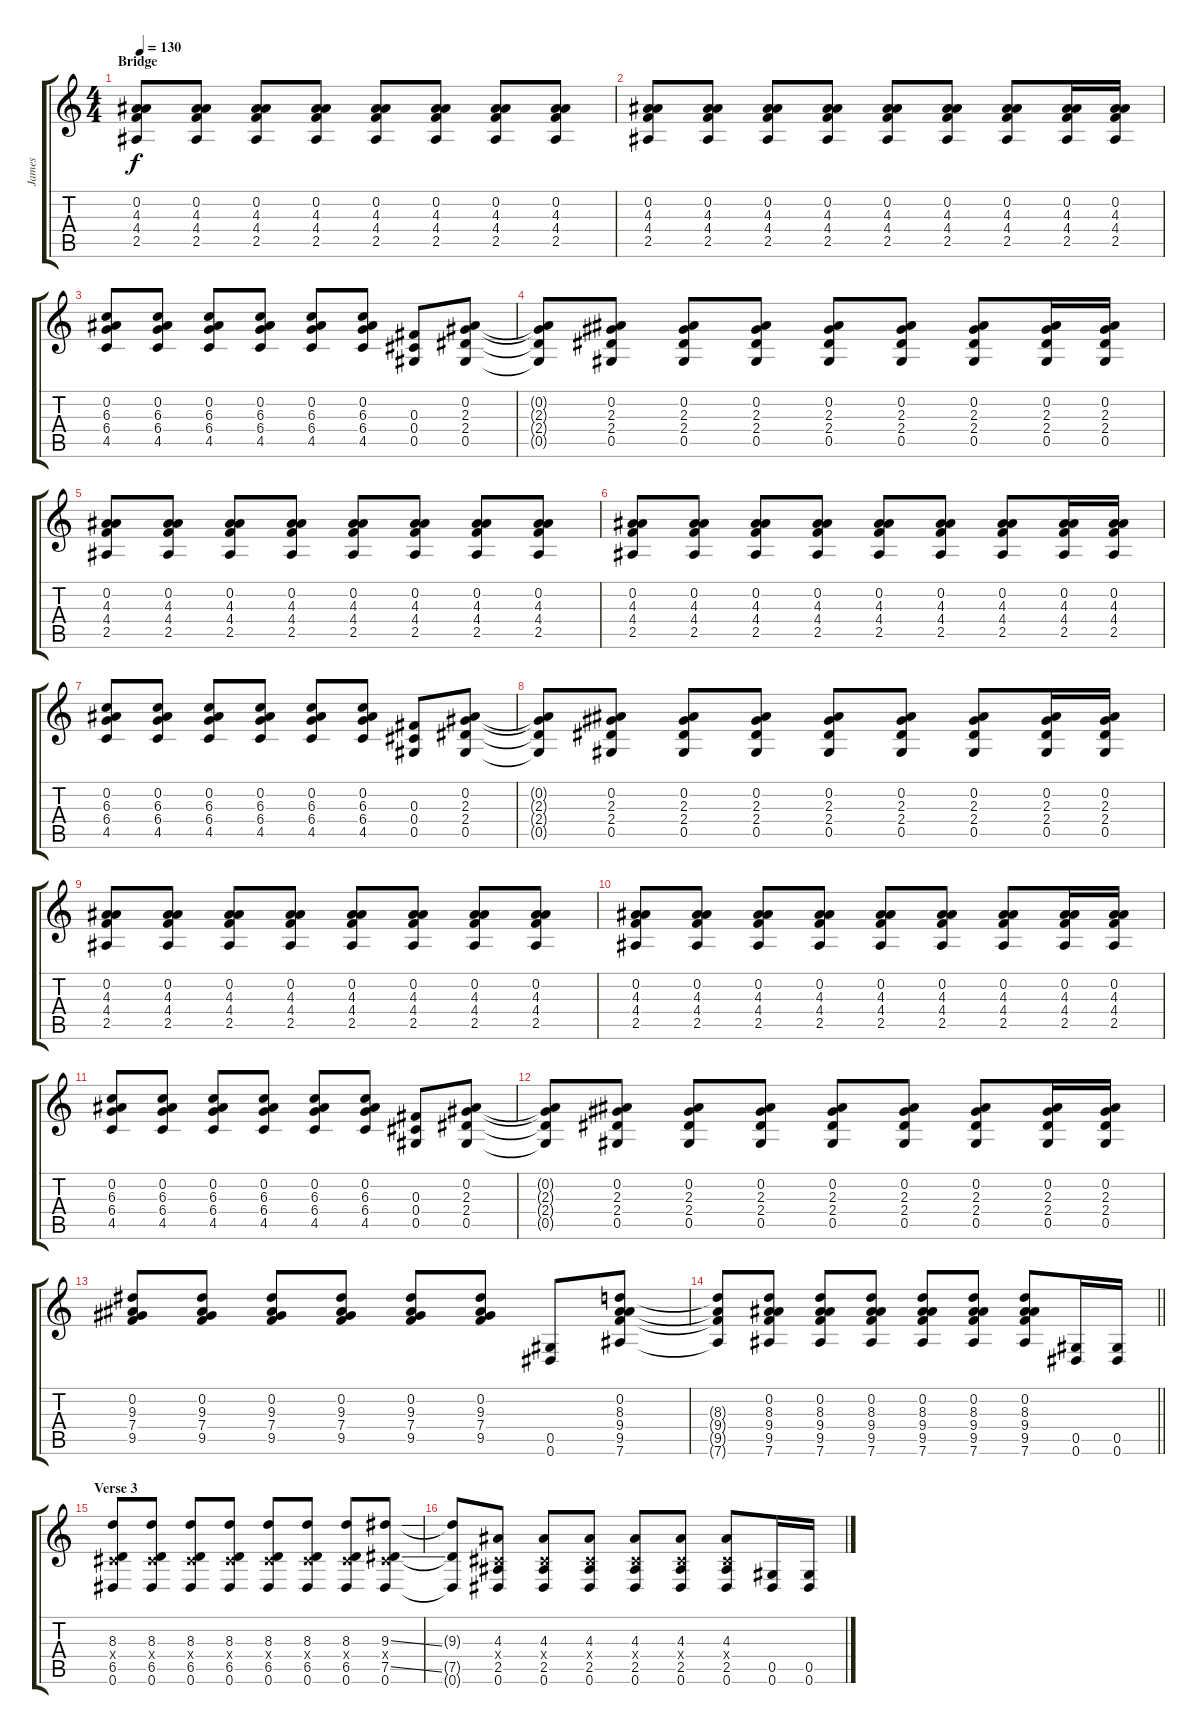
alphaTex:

\track ("James" "James") {instrument acousticguitarsteel}
\staff {score tabs}
\tuning (Eb4 Bb3 Gb3 Db3 Ab2 Eb2) {hide}
\ts (4 4)
\section ("" "Bridge")
\tempo 130
\clef g2
\ks c
(0.2 4.3 4.4 2.5).8{dy f} (0.2 4.3 4.4 2.5).8 (0.2 4.3 4.4 2.5).8 (0.2 4.3 4.4 2.5).8 (0.2 4.3 4.4 2.5).8 (0.2 4.3 4.4 2.5).8 (0.2 4.3 4.4 2.5).8 (0.2 4.3 4.4 2.5).8 |
(0.2 4.3 4.4 2.5).8 (0.2 4.3 4.4 2.5).8 (0.2 4.3 4.4 2.5).8 (0.2 4.3 4.4 2.5).8 (0.2 4.3 4.4 2.5).8 (0.2 4.3 4.4 2.5).8 (0.2 4.3 4.4 2.5).8 (0.2 4.3 4.4 2.5).16 (0.2 4.3 4.4 2.5).16 |
(0.2 6.3 6.4 4.5).8 (0.2 6.3 6.4 4.5).8 (0.2 6.3 6.4 4.5).8 (0.2 6.3 6.4 4.5).8 (0.2 6.3 6.4 4.5).8 (0.2 6.3 6.4 4.5).8 (0.3 0.4 0.5).8 (0.2 2.3 2.4 0.5).8 |
(0.2{t} 2.3{t} 2.4{t} 0.5{t}).8 (0.2 2.3 2.4 0.5).8 (0.2 2.3 2.4 0.5).8 (0.2 2.3 2.4 0.5).8 (0.2 2.3 2.4 0.5).8 (0.2 2.3 2.4 0.5).8 (0.2 2.3 2.4 0.5).8 (0.2 2.3 2.4 0.5).16 (0.2 2.3 2.4 0.5).16 |
(0.2 4.3 4.4 2.5).8 (0.2 4.3 4.4 2.5).8 (0.2 4.3 4.4 2.5).8 (0.2 4.3 4.4 2.5).8 (0.2 4.3 4.4 2.5).8 (0.2 4.3 4.4 2.5).8 (0.2 4.3 4.4 2.5).8 (0.2 4.3 4.4 2.5).8 |
(0.2 4.3 4.4 2.5).8 (0.2 4.3 4.4 2.5).8 (0.2 4.3 4.4 2.5).8 (0.2 4.3 4.4 2.5).8 (0.2 4.3 4.4 2.5).8 (0.2 4.3 4.4 2.5).8 (0.2 4.3 4.4 2.5).8 (0.2 4.3 4.4 2.5).16 (0.2 4.3 4.4 2.5).16 |
(0.2 6.3 6.4 4.5).8 (0.2 6.3 6.4 4.5).8 (0.2 6.3 6.4 4.5).8 (0.2 6.3 6.4 4.5).8 (0.2 6.3 6.4 4.5).8 (0.2 6.3 6.4 4.5).8 (0.3 0.4 0.5).8 (0.2 2.3 2.4 0.5).8 |
(0.2{t} 2.3{t} 2.4{t} 0.5{t}).8 (0.2 2.3 2.4 0.5).8 (0.2 2.3 2.4 0.5).8 (0.2 2.3 2.4 0.5).8 (0.2 2.3 2.4 0.5).8 (0.2 2.3 2.4 0.5).8 (0.2 2.3 2.4 0.5).8 (0.2 2.3 2.4 0.5).16 (0.2 2.3 2.4 0.5).16 |
(0.2 4.3 4.4 2.5).8 (0.2 4.3 4.4 2.5).8 (0.2 4.3 4.4 2.5).8 (0.2 4.3 4.4 2.5).8 (0.2 4.3 4.4 2.5).8 (0.2 4.3 4.4 2.5).8 (0.2 4.3 4.4 2.5).8 (0.2 4.3 4.4 2.5).8 |
(0.2 4.3 4.4 2.5).8 (0.2 4.3 4.4 2.5).8 (0.2 4.3 4.4 2.5).8 (0.2 4.3 4.4 2.5).8 (0.2 4.3 4.4 2.5).8 (0.2 4.3 4.4 2.5).8 (0.2 4.3 4.4 2.5).8 (0.2 4.3 4.4 2.5).16 (0.2 4.3 4.4 2.5).16 |
(0.2 6.3 6.4 4.5).8 (0.2 6.3 6.4 4.5).8 (0.2 6.3 6.4 4.5).8 (0.2 6.3 6.4 4.5).8 (0.2 6.3 6.4 4.5).8 (0.2 6.3 6.4 4.5).8 (0.3 0.4 0.5).8 (0.2 2.3 2.4 0.5).8 |
(0.2{t} 2.3{t} 2.4{t} 0.5{t}).8 (0.2 2.3 2.4 0.5).8 (0.2 2.3 2.4 0.5).8 (0.2 2.3 2.4 0.5).8 (0.2 2.3 2.4 0.5).8 (0.2 2.3 2.4 0.5).8 (0.2 2.3 2.4 0.5).8 (0.2 2.3 2.4 0.5).16 (0.2 2.3 2.4 0.5).16 |
(0.2 9.3 7.4 9.5).8 (0.2 9.3 7.4 9.5).8 (0.2 9.3 7.4 9.5).8 (0.2 9.3 7.4 9.5).8 (0.2 9.3 7.4 9.5).8 (0.2 9.3 7.4 9.5).8 (0.5 0.6).8 (0.2 8.3 9.4 9.5 7.6).8 |
\barLineRight lightlight
(8.3{t} 9.4{t} 9.5{t} 7.6{t}).8 (0.2 8.3 9.4 9.5 7.6).8 (0.2 8.3 9.4 9.5 7.6).8 (0.2 8.3 9.4 9.5 7.6).8 (0.2 8.3 9.4 9.5 7.6).8 (0.2 8.3 9.4 9.5 7.6).8 (0.2 8.3 9.4 9.5 7.6).8 (0.5 0.6).16 (0.5 0.6).16 |
\section ("" "Verse 3")
(8.3 0.4{x} 6.5 0.6).8 (8.3 0.4{x} 6.5 0.6).8 (8.3 0.4{x} 6.5 0.6).8 (8.3 0.4{x} 6.5 0.6).8 (8.3 0.4{x} 6.5 0.6).8 (8.3 0.4{x} 6.5 0.6).8 (8.3 0.4{x} 6.5 0.6).8 (9.3{ss} 0.4{x} 7.5{ss} 0.6).8 |
(9.3{t} 7.5{t} 0.6{t}).8 (4.3 0.4{x} 2.5 0.6).8 (4.3 0.4{x} 2.5 0.6).8 (4.3 0.4{x} 2.5 0.6).8 (4.3 0.4{x} 2.5 0.6).8 (4.3 0.4{x} 2.5 0.6).8 (4.3 0.4{x} 2.5 0.6).8 (0.5 0.6).16 (0.5 0.6).16
